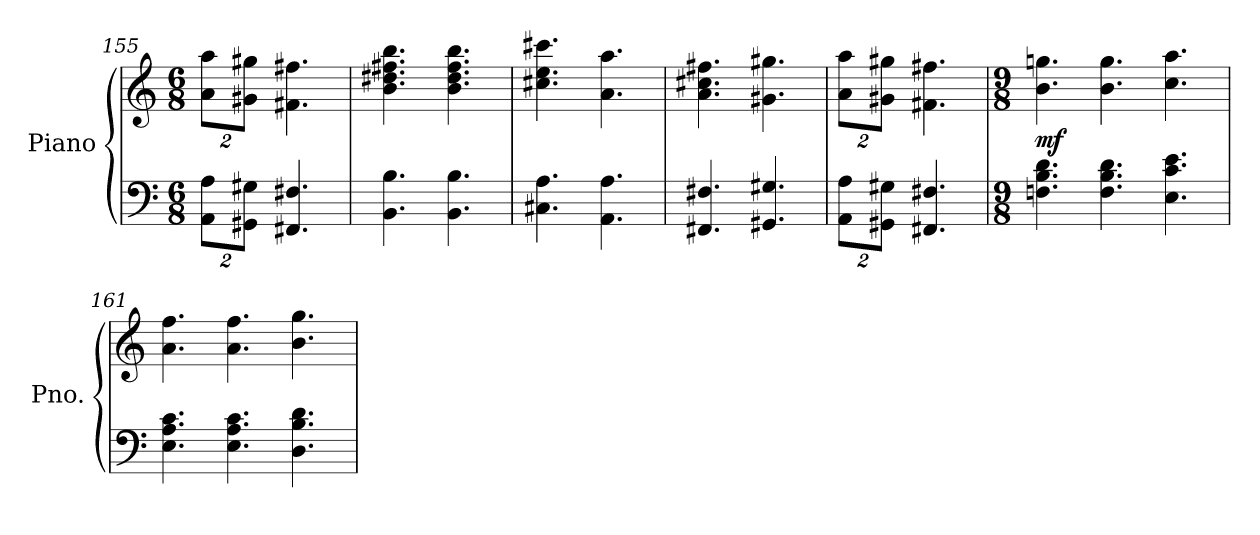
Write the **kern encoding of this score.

**kern	**kern	**dynam
*part1	*part1	*part1
*staff2	*staff1	*staff1/2
*I"Piano	*	*
*I'Pno.	*	*
*clefF4	*clefG2	*
*k[]	*k[]	*
*M6/8	*M6/8	*
*Xbrackettup	*Xbrackettup	*
=155	=155	=155
16%3AA\ 16%3A\L	16%3a\ 16%3aa\L	.
16%3GG#X\ 16%3G#X\J	16%3g#X\ 16%3gg#X\J	.
4.FF#X/ 4.F#X/	4.f#X\ 4.ff#X\	.
=156	=156	=156
4.BB\ 4.B\	4.b\ 4.dd#X\ 4.ff#X\ 4.bb\	.
4.BB\ 4.B\	4.b\ 4.dd#\ 4.ff#\ 4.bb\	.
=157	=157	=157
4.C#X\ 4.A\	4.cc#X\ 4.ee\ 4.ccc#X\	.
4.AA\ 4.A\	4.a\ 4.aa\	.
=158	=158	=158
4.FF#X/ 4.F#X/	4.a\ 4.cc#X\ 4.ff#X\	.
4.GG#X/ 4.G#X/	4.g#X\ 4.gg#X\	.
=159	=159	=159
16%3AA\ 16%3A\L	16%3a\ 16%3aa\L	.
16%3GG#X\ 16%3G#X\J	16%3g#X\ 16%3gg#X\J	.
4.FF#X/ 4.F#X/	4.f#X\ 4.ff#X\	.
=160	=160	=160
*M9/8	*M9/8	*
!	!	!LO:DY:b
4.Fn\ 4.B\ 4.d\	4.b\ 4.ggn\	mf
4.F\ 4.B\ 4.d\	4.b\ 4.gg\	.
4.E\ 4.c\ 4.e\	4.cc\ 4.aa\	.
!!LO:LB:g=z
=161	=161	=161
4.E\ 4.A\ 4.c\	4.a\ 4.ff\	.
4.E\ 4.A\ 4.c\	4.a\ 4.ff\	.
4.D\ 4.B\ 4.d\	4.b\ 4.gg\	.
=	=	=
*-	*-	*-
